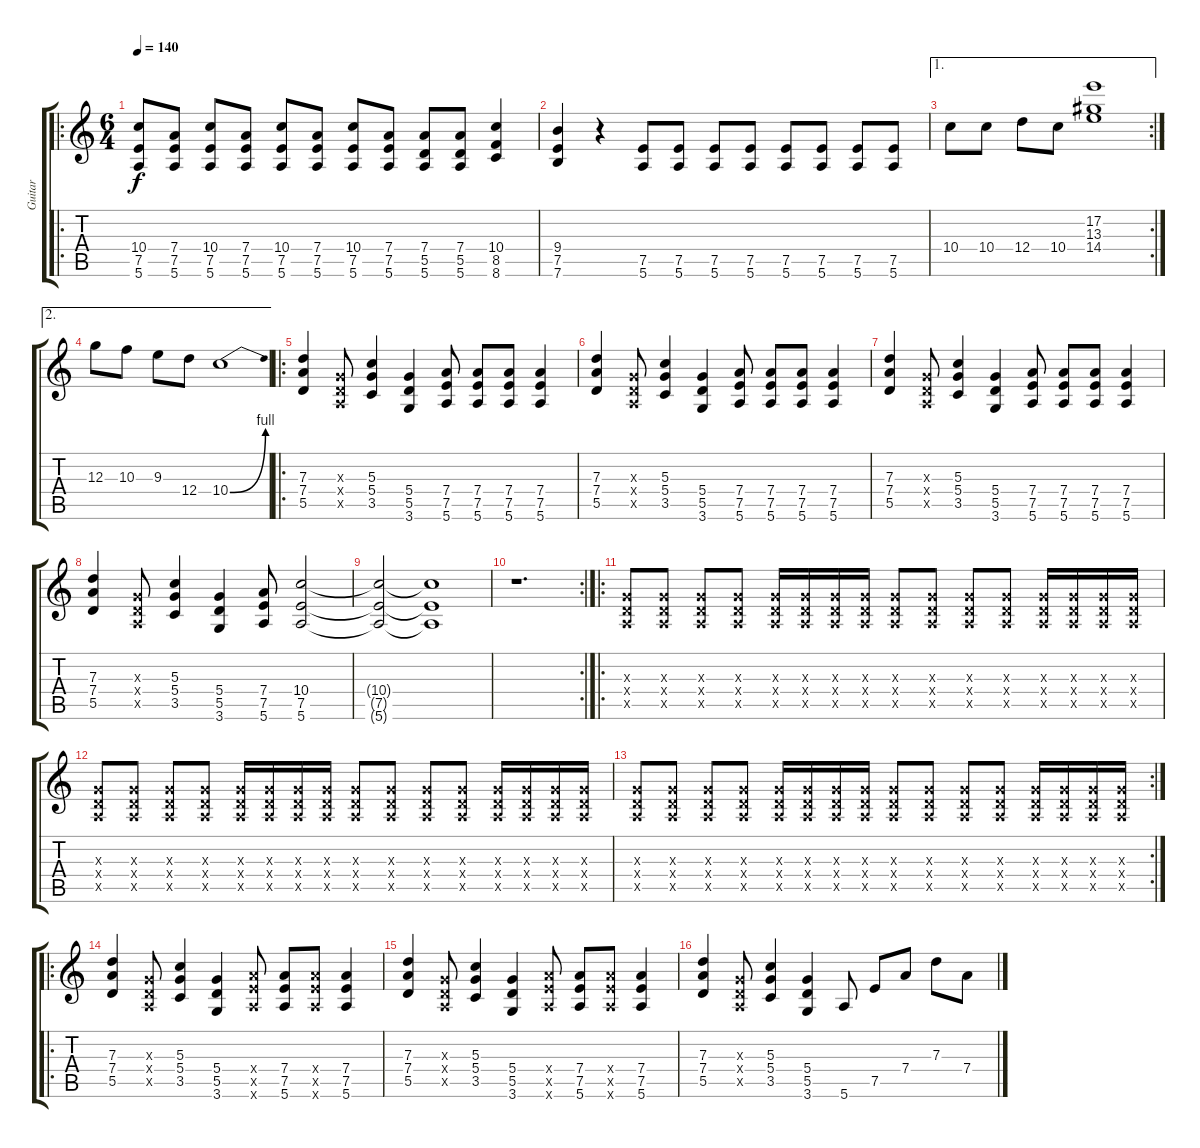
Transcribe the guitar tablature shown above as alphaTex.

\track ("Guitar" "Guitar") {instrument electricguitarclean}
\staff {score tabs}
\tuning (E4 B3 G3 D3 A2 E2) {hide}
\ro
\ts (6 4)
\tempo 140
\clef g2
\ks c
(10.4 7.5 5.6).8{dy f} (7.4 7.5 5.6).8 (10.4 7.5 5.6).8 (7.4 7.5 5.6).8 (10.4 7.5 5.6).8 (7.4 7.5 5.6).8 (10.4 7.5 5.6).8 (7.4 7.5 5.6).8 (7.4 5.5 5.6).8 (7.4 5.5 5.6).8 (10.4 8.5 8.6).4 |
(9.4 7.5 7.6).4 r.4 (7.5 5.6).8 (7.5 5.6).8 (7.5 5.6).8 (7.5 5.6).8 (7.5 5.6).8 (7.5 5.6).8 (7.5 5.6).8 (7.5 5.6).8 |
\ae 1
\rc 2
10.4.8 10.4.8 12.4.8 10.4.8 (17.2 13.3 14.4).1 |
\ae 2
12.3.8 10.3.8 9.3.8 12.4.8 10.4{be (bend 0 0 60 4)}.1 |
\ro
(7.3 7.4 5.5).4 (0.3{x} 0.4{x} 0.5{x}).8 (5.3 5.4 3.5).4 (5.4 5.5 3.6).4 (7.4 7.5 5.6).8 (7.4 7.5 5.6).8 (7.4 7.5 5.6).8 (7.4 7.5 5.6).4 |
(7.3 7.4 5.5).4 (0.3{x} 0.4{x} 0.5{x}).8 (5.3 5.4 3.5).4 (5.4 5.5 3.6).4 (7.4 7.5 5.6).8 (7.4 7.5 5.6).8 (7.4 7.5 5.6).8 (7.4 7.5 5.6).4 |
(7.3 7.4 5.5).4 (0.3{x} 0.4{x} 0.5{x}).8 (5.3 5.4 3.5).4 (5.4 5.5 3.6).4 (7.4 7.5 5.6).8 (7.4 7.5 5.6).8 (7.4 7.5 5.6).8 (7.4 7.5 5.6).4 |
(7.3 7.4 5.5).4 (0.3{x} 0.4{x} 0.5{x}).8 (5.3 5.4 3.5).4 (5.4 5.5 3.6).4 (7.4 7.5 5.6).8 (10.4 7.5 5.6).2 |
(10.4{t} 7.5{t} 5.6{t}).2 (10.4{t} 7.5{t} 5.6{t}).1 |
\rc 2
r.1{d} |
\ro
(0.3{x} 0.4{x} 0.5{x}).8 (0.3{x} 0.4{x} 0.5{x}).8 (0.3{x} 0.4{x} 0.5{x}).8 (0.3{x} 0.4{x} 0.5{x}).8 (0.3{x} 0.4{x} 0.5{x}).16 (0.3{x} 0.4{x} 0.5{x}).16 (0.3{x} 0.4{x} 0.5{x}).16 (0.3{x} 0.4{x} 0.5{x}).16 (0.3{x} 0.4{x} 0.5{x}).8 (0.3{x} 0.4{x} 0.5{x}).8 (0.3{x} 0.4{x} 0.5{x}).8 (0.3{x} 0.4{x} 0.5{x}).8 (0.3{x} 0.4{x} 0.5{x}).16 (0.3{x} 0.4{x} 0.5{x}).16 (0.3{x} 0.4{x} 0.5{x}).16 (0.3{x} 0.4{x} 0.5{x}).16 |
(0.3{x} 0.4{x} 0.5{x}).8 (0.3{x} 0.4{x} 0.5{x}).8 (0.3{x} 0.4{x} 0.5{x}).8 (0.3{x} 0.4{x} 0.5{x}).8 (0.3{x} 0.4{x} 0.5{x}).16 (0.3{x} 0.4{x} 0.5{x}).16 (0.3{x} 0.4{x} 0.5{x}).16 (0.3{x} 0.4{x} 0.5{x}).16 (0.3{x} 0.4{x} 0.5{x}).8 (0.3{x} 0.4{x} 0.5{x}).8 (0.3{x} 0.4{x} 0.5{x}).8 (0.3{x} 0.4{x} 0.5{x}).8 (0.3{x} 0.4{x} 0.5{x}).16 (0.3{x} 0.4{x} 0.5{x}).16 (0.3{x} 0.4{x} 0.5{x}).16 (0.3{x} 0.4{x} 0.5{x}).16 |
\rc 2
(0.3{x} 0.4{x} 0.5{x}).8 (0.3{x} 0.4{x} 0.5{x}).8 (0.3{x} 0.4{x} 0.5{x}).8 (0.3{x} 0.4{x} 0.5{x}).8 (0.3{x} 0.4{x} 0.5{x}).16 (0.3{x} 0.4{x} 0.5{x}).16 (0.3{x} 0.4{x} 0.5{x}).16 (0.3{x} 0.4{x} 0.5{x}).16 (0.3{x} 0.4{x} 0.5{x}).8 (0.3{x} 0.4{x} 0.5{x}).8 (0.3{x} 0.4{x} 0.5{x}).8 (0.3{x} 0.4{x} 0.5{x}).8 (0.3{x} 0.4{x} 0.5{x}).16 (0.3{x} 0.4{x} 0.5{x}).16 (0.3{x} 0.4{x} 0.5{x}).16 (0.3{x} 0.4{x} 0.5{x}).16 |
\ro
(7.3 7.4 5.5).4 (0.3{x} 0.4{x} 0.5{x}).8 (5.3 5.4 3.5).4 (5.4 5.5 3.6).4 (7.4{x} 7.5{x} 5.6{x}).8 (7.4 7.5 5.6).8 (7.4{x} 7.5{x} 5.6{x}).8 (7.4 7.5 5.6).4 |
(7.3 7.4 5.5).4 (0.3{x} 0.4{x} 0.5{x}).8 (5.3 5.4 3.5).4 (5.4 5.5 3.6).4 (7.4{x} 7.5{x} 5.6{x}).8 (7.4 7.5 5.6).8 (7.4{x} 7.5{x} 5.6{x}).8 (7.4 7.5 5.6).4 |
(7.3 7.4 5.5).4 (0.3{x} 0.4{x} 0.5{x}).8 (5.3 5.4 3.5).4 (5.4 5.5 3.6).4 5.6.8 7.5.8 7.4.8 7.3.8 7.4.8
